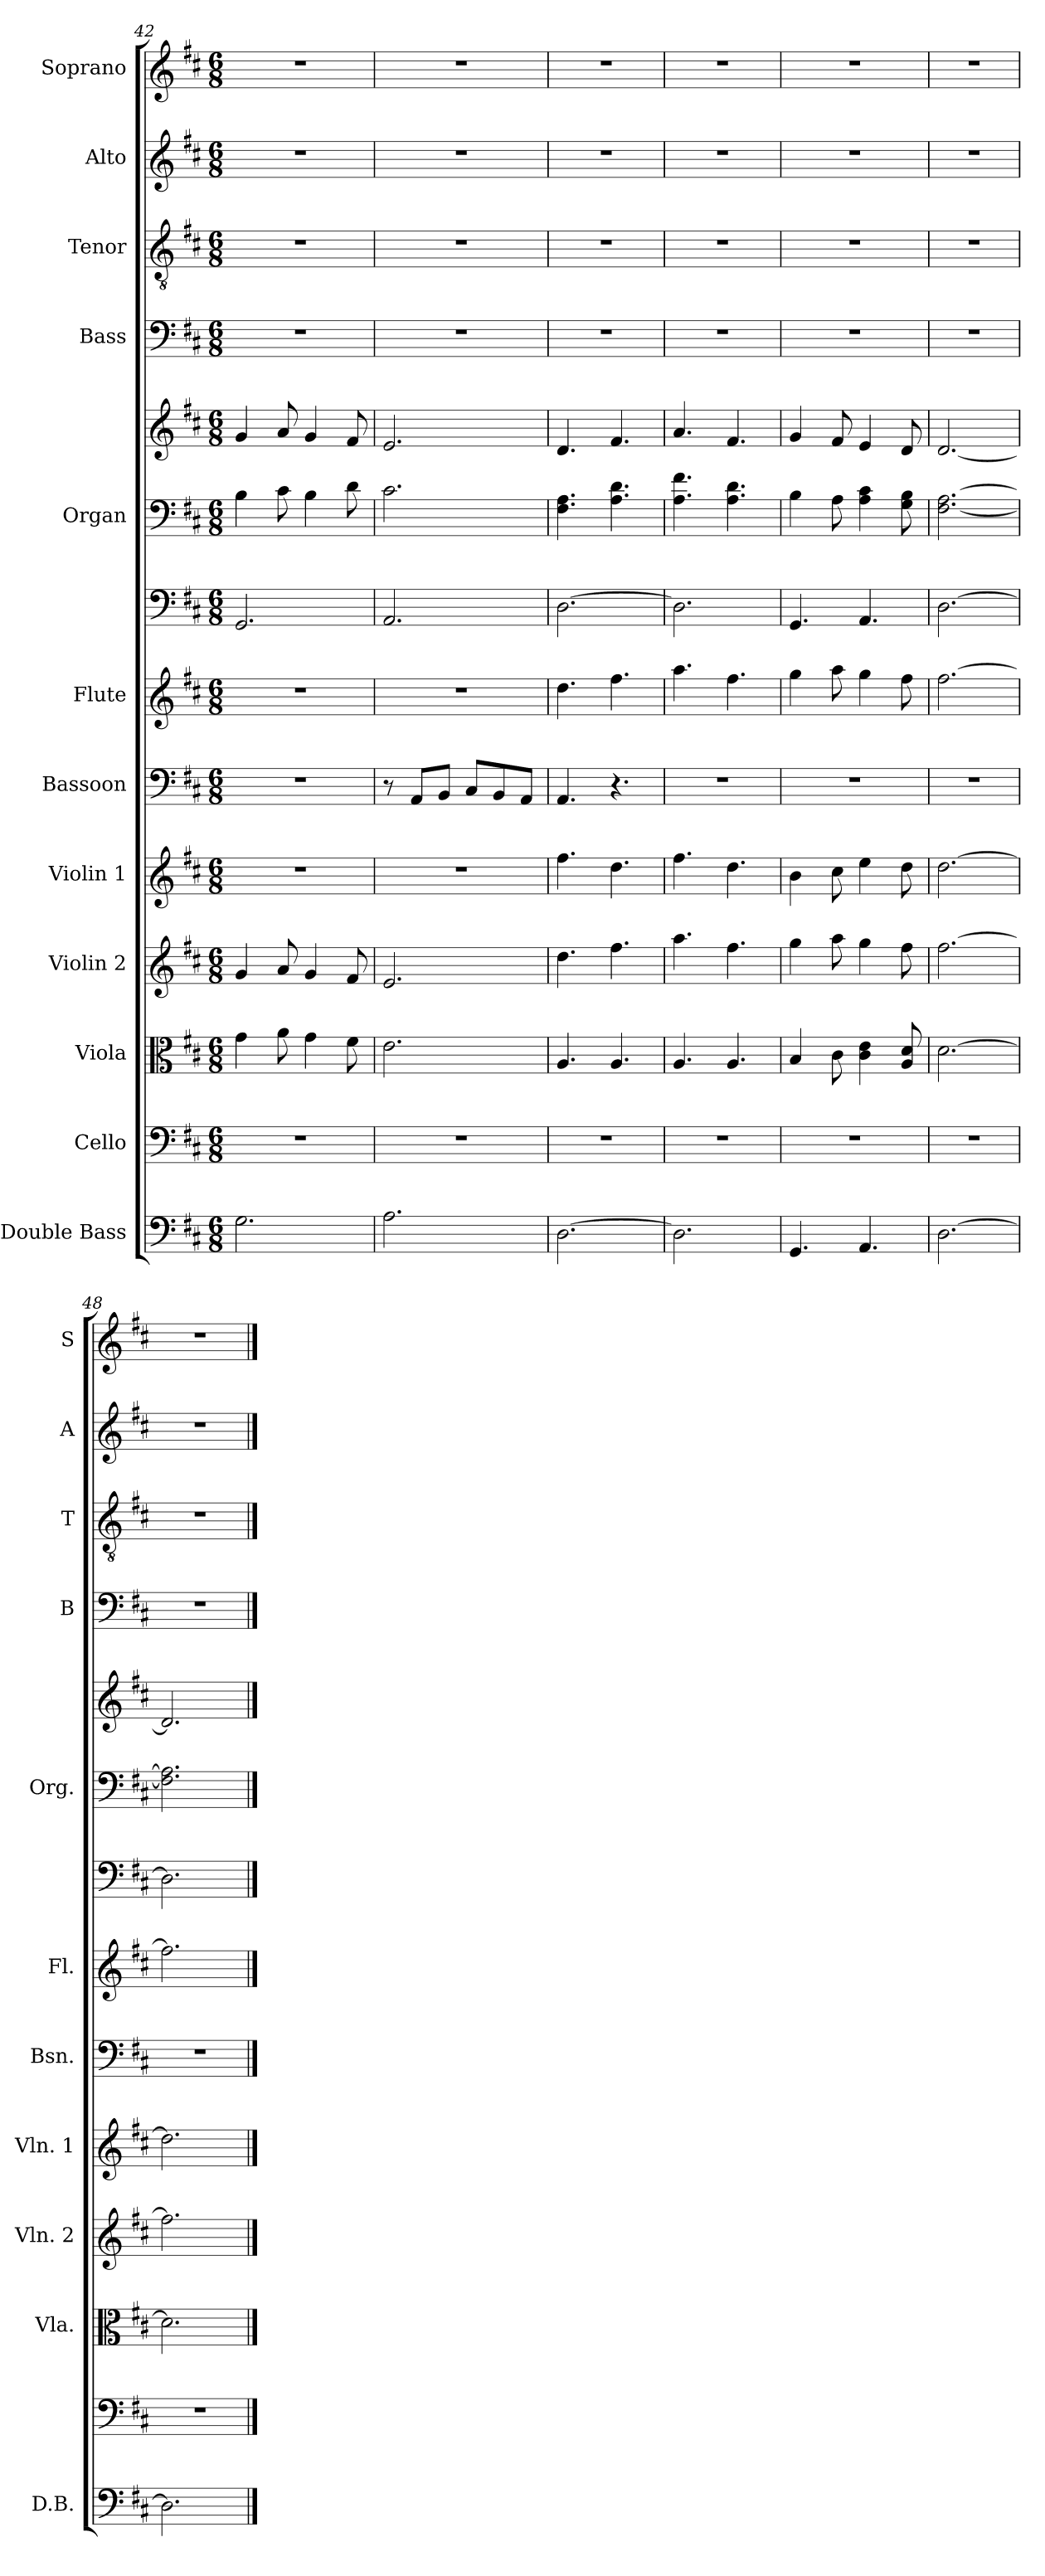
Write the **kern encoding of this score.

**kern	**kern	**kern	**kern	**kern	**kern	**kern	**kern	**kern	**kern	**kern	**kern	**kern	**kern
*part13	*part12	*part11	*part10	*part9	*part8	*part7	*part6	*part5	*part5	*part4	*part3	*part2	*part1
*staff14	*staff13	*staff12	*staff11	*staff10	*staff9	*staff8	*staff7	*staff6	*staff5	*staff4	*staff3	*staff2	*staff1
*I"Double Bass	*I"Cello	*I"Viola	*I"Violin 2	*I"Violin 1	*I"Bassoon	*I"Flute	*	*I"Organ	*	*I"Bass	*I"Tenor	*I"Alto	*I"Soprano
*I'D.B.	*	*I'Vla.	*I'Vln. 2	*I'Vln. 1	*I'Bsn.	*I'Fl.	*	*I'Org.	*	*I'B	*I'T	*I'A	*I'S
*clefF4	*clefF4	*clefC3	*clefG2	*clefG2	*clefF4	*clefG2	*clefF4	*clefF4	*clefG2	*clefF4	*clefGv2	*clefG2	*clefG2
*ITrd7c12	*	*	*	*	*	*	*	*	*	*	*	*	*
*k[f#c#]	*k[f#c#]	*k[f#c#]	*k[f#c#]	*k[f#c#]	*k[f#c#]	*k[f#c#]	*k[f#c#]	*k[f#c#]	*k[f#c#]	*k[f#c#]	*k[f#c#]	*k[f#c#]	*k[f#c#]
*D:	*D:	*D:	*D:	*D:	*D:	*D:	*D:	*D:	*D:	*D:	*D:	*D:	*D:
*M6/8	*M6/8	*M6/8	*M6/8	*M6/8	*M6/8	*M6/8	*M6/8	*M6/8	*M6/8	*M6/8	*M6/8	*M6/8	*M6/8
=42	=42	=42	=42	=42	=42	=42	=42	=42	=42	=42	=42	=42	=42
2.GG\	2.r	4g\	4g/	2.r	2.r	2.r	2.GG/	4B\	4g/	2.r	2.r	2.r	2.r
.	.	8a\	8a/	.	.	.	.	8c#\	8a/	.	.	.	.
.	.	4g\	4g/	.	.	.	.	4B\	4g/	.	.	.	.
.	.	8f#\	8f#/	.	.	.	.	8d\	8f#/	.	.	.	.
=43	=43	=43	=43	=43	=43	=43	=43	=43	=43	=43	=43	=43	=43
2.AA\	2.r	2.e\	2.e/	2.r	8r	2.r	2.AA/	2.c#\	2.e/	2.r	2.r	2.r	2.r
.	.	.	.	.	8AA/L	.	.	.	.	.	.	.	.
.	.	.	.	.	8BB/J	.	.	.	.	.	.	.	.
.	.	.	.	.	8C#/L	.	.	.	.	.	.	.	.
.	.	.	.	.	8BB/	.	.	.	.	.	.	.	.
.	.	.	.	.	8AA/J	.	.	.	.	.	.	.	.
=44	=44	=44	=44	=44	=44	=44	=44	=44	=44	=44	=44	=44	=44
[2.DD\	2.r	4.A/	4.dd\	4.ff#\	4.AA/	4.dd\	[2.D\	4.F#\ 4.A\	4.d/	2.r	2.r	2.r	2.r
.	.	4.A/	4.ff#\	4.dd\	4.r	4.ff#\	.	4.A\ 4.d\	4.f#/	.	.	.	.
=45	=45	=45	=45	=45	=45	=45	=45	=45	=45	=45	=45	=45	=45
2.DD\]	2.r	4.A/	4.aa\	4.ff#\	2.r	4.aa\	2.D\]	4.A\ 4.f#\	4.a/	2.r	2.r	2.r	2.r
.	.	4.A/	4.ff#\	4.dd\	.	4.ff#\	.	4.A\ 4.d\	4.f#/	.	.	.	.
=46	=46	=46	=46	=46	=46	=46	=46	=46	=46	=46	=46	=46	=46
4.GGG/	2.r	4B/	4gg\	4b\	2.r	4gg\	4.GG/	4B\	4g/	2.r	2.r	2.r	2.r
.	.	8c#\	8aa\	8cc#\	.	8aa\	.	8A\	8f#/	.	.	.	.
4.AAA/	.	4c#\ 4e\	4gg\	4ee\	.	4gg\	4.AA/	4A\ 4c#\	4e/	.	.	.	.
.	.	8A/ 8d/	8ff#\	8dd\	.	8ff#\	.	8G\ 8B\	8d/	.	.	.	.
=47	=47	=47	=47	=47	=47	=47	=47	=47	=47	=47	=47	=47	=47
[2.DD\	2.r	[2.d\	[2.ff#\	[2.dd\	2.r	[2.ff#\	[2.D\	[2.F#\ [2.A\	[2.d/	2.r	2.r	2.r	2.r
=48	=48	=48	=48	=48	=48	=48	=48	=48	=48	=48	=48	=48	=48
2.DD\]	2.r	2.d\]	2.ff#\]	2.dd\]	2.r	2.ff#\]	2.D\]	2.F#\] 2.A\]	2.d/]	2.r	2.r	2.r	2.r
==	==	==	==	==	==	==	==	==	==	==	==	==	==
*-	*-	*-	*-	*-	*-	*-	*-	*-	*-	*-	*-	*-	*-
